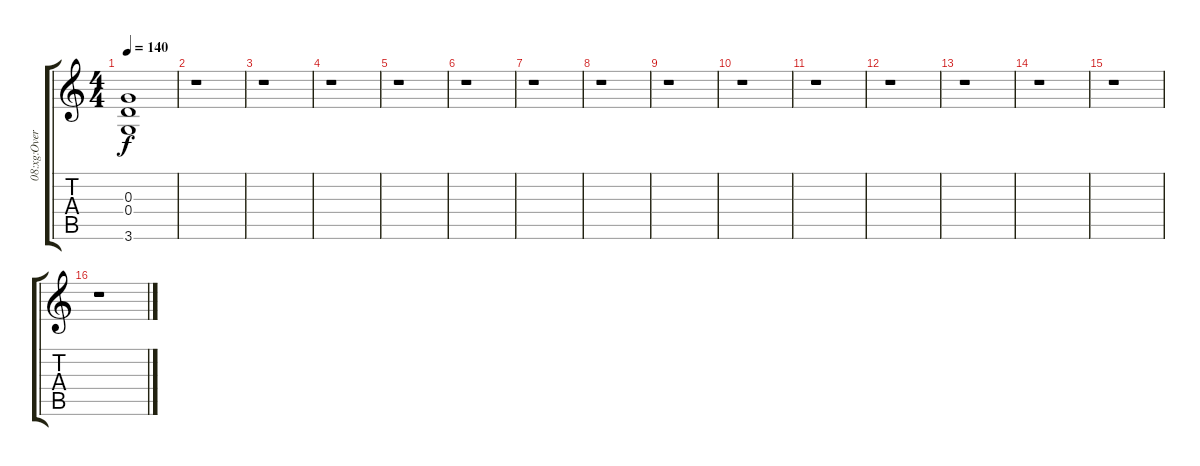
\track ("08:xg:Overdrive " "08:xg:Over") {instrument acousticguitarnylon}
\staff {score tabs}
\tuning (E4 B3 G3 D3 A2 E2) {hide}
\ts (4 4)
\tempo 140
\clef g2
\ks c
(0.3 0.4 3.6).1{dy f} |
r.1 |
r.1 |
r.1 |
r.1 |
r.1 |
r.1 |
r.1 |
r.1 |
r.1 |
r.1 |
r.1 |
r.1 |
r.1 |
r.1 |
r.1
